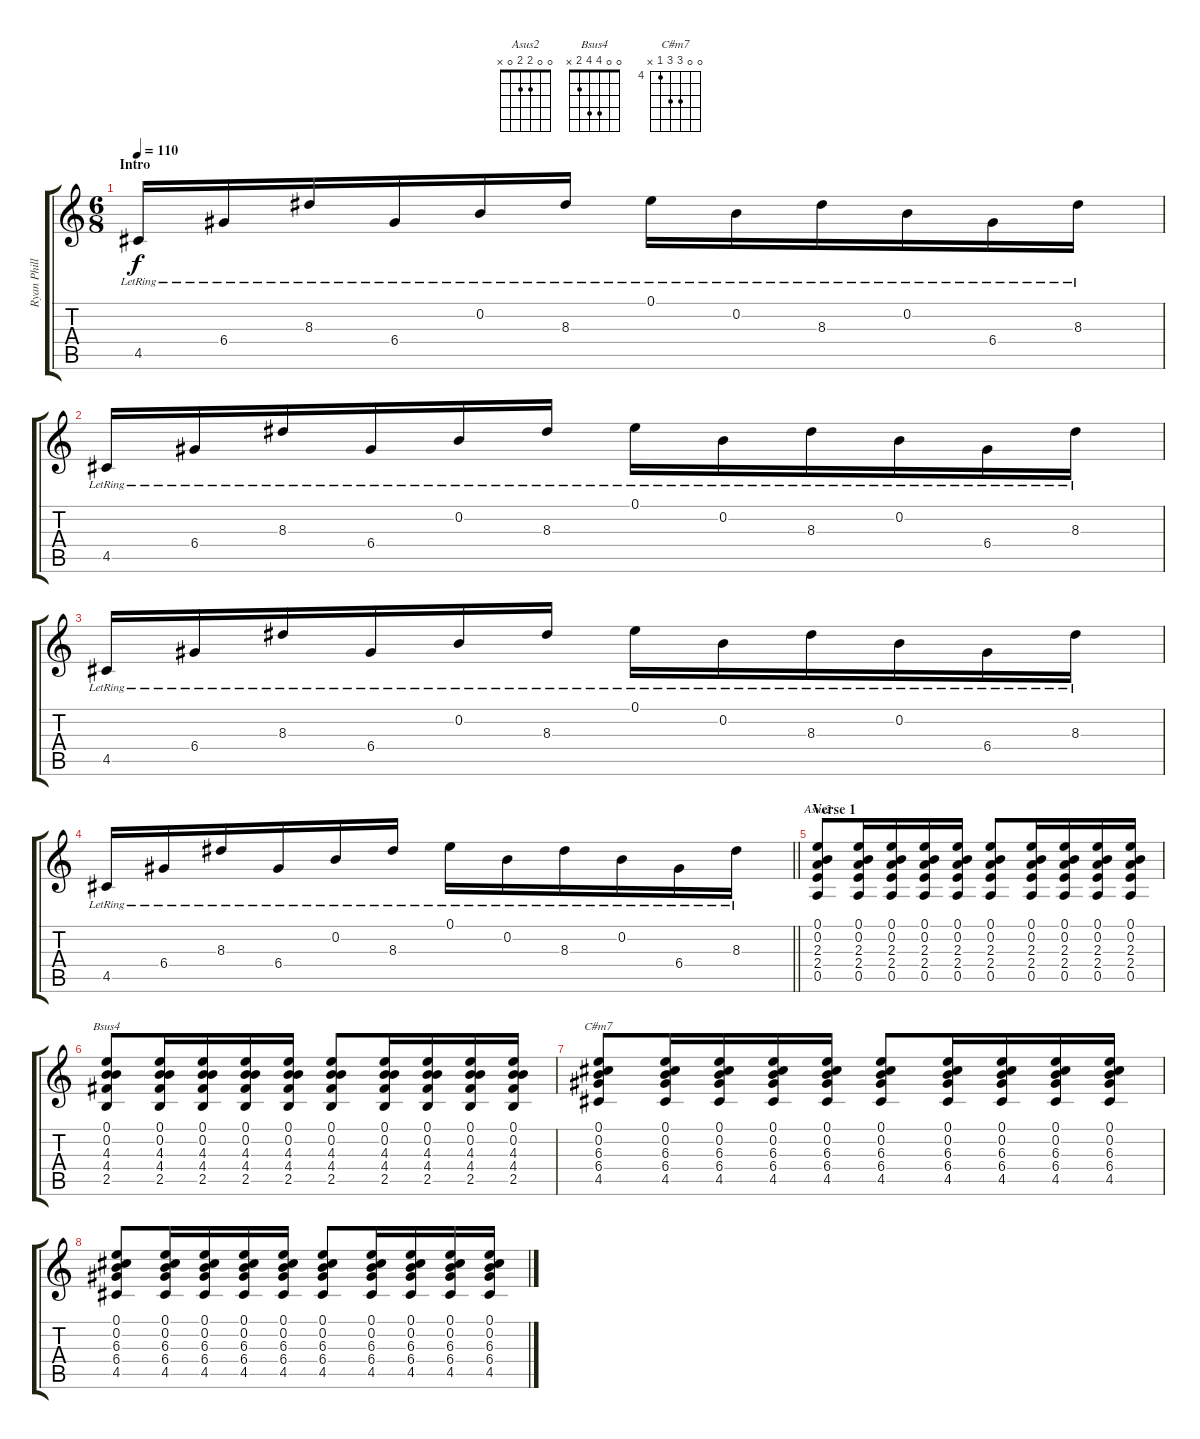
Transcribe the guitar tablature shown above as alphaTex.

\track ("Ryan Phillips | Gtr. 1" "Ryan Phill") {instrument acousticguitarsteel}
\staff {score tabs}
\tuning (E4 B3 G3 D3 A2 E2) {hide}
\chord ("Asus2" 0 0 2 2 0 x)
\chord ("Bsus4" 0 0 4 4 2 x)
\chord ("C#m7" 0 0 6 6 4 x) {firstfret 4}
\ts (6 8)
\section ("" "Intro")
\tempo 110
\clef g2
\ks c
4.5{lr}.16{dy f instrument acousticguitarsteel} 6.4{lr}.16 8.3{lr}.16 6.4{lr}.16 0.2{lr}.16 8.3{lr}.16 0.1{lr}.16 0.2{lr}.16 8.3{lr}.16 0.2{lr}.16 6.4{lr}.16 8.3{lr}.16 |
4.5{lr}.16 6.4{lr}.16 8.3{lr}.16 6.4{lr}.16 0.2{lr}.16 8.3{lr}.16 0.1{lr}.16 0.2{lr}.16 8.3{lr}.16 0.2{lr}.16 6.4{lr}.16 8.3{lr}.16 |
4.5{lr}.16 6.4{lr}.16 8.3{lr}.16 6.4{lr}.16 0.2{lr}.16 8.3{lr}.16 0.1{lr}.16 0.2{lr}.16 8.3{lr}.16 0.2{lr}.16 6.4{lr}.16 8.3{lr}.16 |
\barLineRight lightlight
4.5{lr}.16 6.4{lr}.16 8.3{lr}.16 6.4{lr}.16 0.2{lr}.16 8.3{lr}.16 0.1{lr}.16 0.2{lr}.16 8.3{lr}.16 0.2{lr}.16 6.4{lr}.16 8.3{lr}.16 |
\section ("" "Verse 1")
(0.1 0.2 2.3 2.4 0.5).8{ch "Asus2"} (0.1 0.2 2.3 2.4 0.5).16 (0.1 0.2 2.3 2.4 0.5).16 (0.1 0.2 2.3 2.4 0.5).16 (0.1 0.2 2.3 2.4 0.5).16 (0.1 0.2 2.3 2.4 0.5).8 (0.1 0.2 2.3 2.4 0.5).16 (0.1 0.2 2.3 2.4 0.5).16 (0.1 0.2 2.3 2.4 0.5).16 (0.1 0.2 2.3 2.4 0.5).16 |
(0.1 0.2 4.3 4.4 2.5).8{ch "Bsus4"} (0.1 0.2 4.3 4.4 2.5).16 (0.1 0.2 4.3 4.4 2.5).16 (0.1 0.2 4.3 4.4 2.5).16 (0.1 0.2 4.3 4.4 2.5).16 (0.1 0.2 4.3 4.4 2.5).8 (0.1 0.2 4.3 4.4 2.5).16 (0.1 0.2 4.3 4.4 2.5).16 (0.1 0.2 4.3 4.4 2.5).16 (0.1 0.2 4.3 4.4 2.5).16 |
(0.1 0.2 6.3 6.4 4.5).8{ch "C#m7"} (0.1 0.2 6.3 6.4 4.5).16 (0.1 0.2 6.3 6.4 4.5).16 (0.1 0.2 6.3 6.4 4.5).16 (0.1 0.2 6.3 6.4 4.5).16 (0.1 0.2 6.3 6.4 4.5).8 (0.1 0.2 6.3 6.4 4.5).16 (0.1 0.2 6.3 6.4 4.5).16 (0.1 0.2 6.3 6.4 4.5).16 (0.1 0.2 6.3 6.4 4.5).16 |
(0.1 0.2 6.3 6.4 4.5).8 (0.1 0.2 6.3 6.4 4.5).16 (0.1 0.2 6.3 6.4 4.5).16 (0.1 0.2 6.3 6.4 4.5).16 (0.1 0.2 6.3 6.4 4.5).16 (0.1 0.2 6.3 6.4 4.5).8 (0.1 0.2 6.3 6.4 4.5).16 (0.1 0.2 6.3 6.4 4.5).16 (0.1 0.2 6.3 6.4 4.5).16 (0.1 0.2 6.3 6.4 4.5).16
